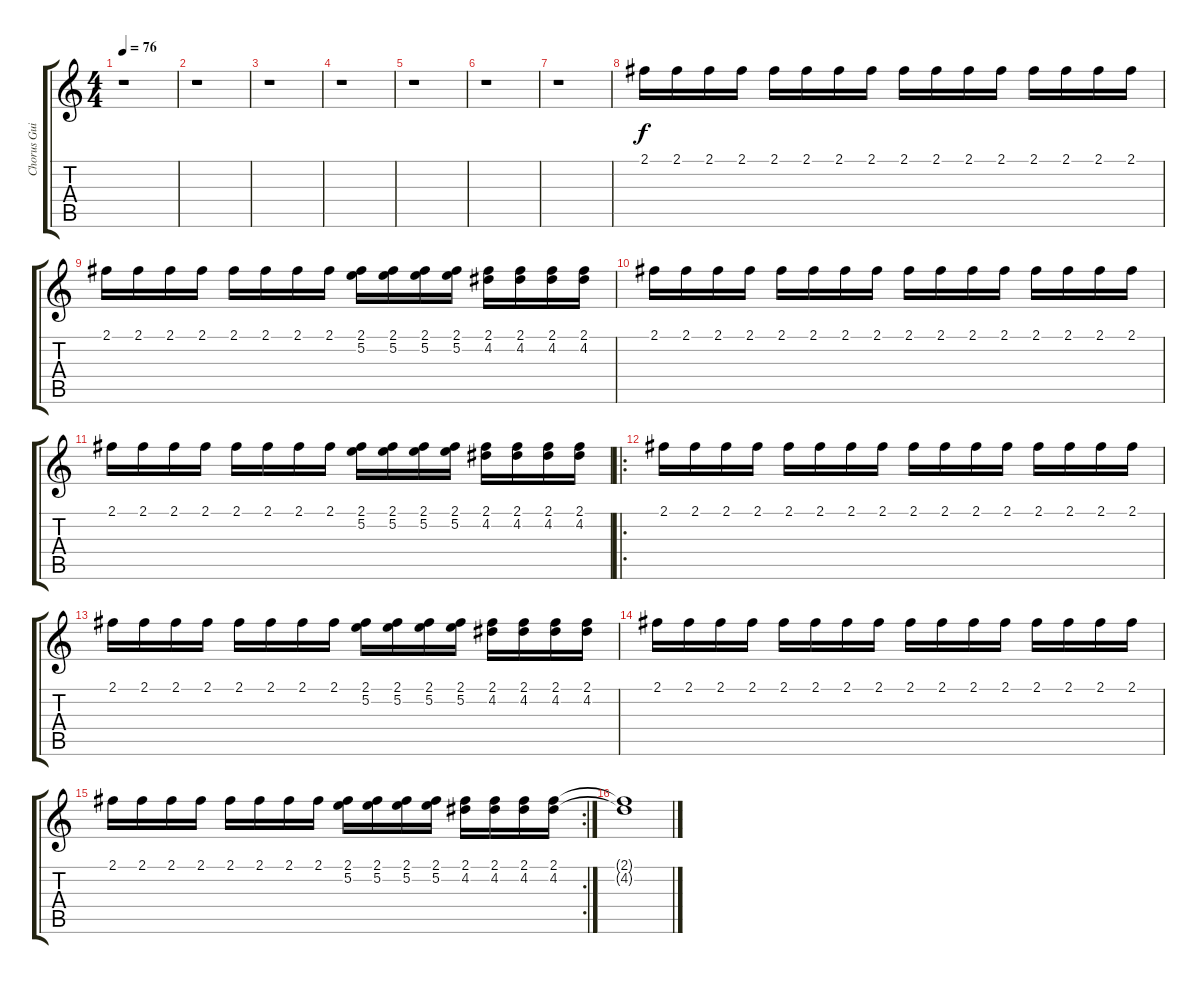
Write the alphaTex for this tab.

\track ("Chorus Guitar Riffs" "Chorus Gui") {instrument distortionguitar}
\staff {score tabs}
\tuning (E4 B3 G3 D3 A2 E2) {hide}
\ts (4 4)
\tempo 76
\clef g2
\ks c
r.1{dy f} |
r.1 |
r.1 |
r.1 |
r.1 |
r.1 |
r.1 |
2.1.16 2.1.16 2.1.16 2.1.16 2.1.16 2.1.16 2.1.16 2.1.16 2.1.16 2.1.16 2.1.16 2.1.16 2.1.16 2.1.16 2.1.16 2.1.16 |
2.1.16 2.1.16 2.1.16 2.1.16 2.1.16 2.1.16 2.1.16 2.1.16 (2.1 5.2).16 (2.1 5.2).16 (2.1 5.2).16 (2.1 5.2).16 (2.1 4.2).16 (2.1 4.2).16 (2.1 4.2).16 (2.1 4.2).16 |
2.1.16 2.1.16 2.1.16 2.1.16 2.1.16 2.1.16 2.1.16 2.1.16 2.1.16 2.1.16 2.1.16 2.1.16 2.1.16 2.1.16 2.1.16 2.1.16 |
2.1.16 2.1.16 2.1.16 2.1.16 2.1.16 2.1.16 2.1.16 2.1.16 (2.1 5.2).16 (2.1 5.2).16 (2.1 5.2).16 (2.1 5.2).16 (2.1 4.2).16 (2.1 4.2).16 (2.1 4.2).16 (2.1 4.2).16 |
\ro
2.1.16 2.1.16 2.1.16 2.1.16 2.1.16 2.1.16 2.1.16 2.1.16 2.1.16 2.1.16 2.1.16 2.1.16 2.1.16 2.1.16 2.1.16 2.1.16 |
2.1.16 2.1.16 2.1.16 2.1.16 2.1.16 2.1.16 2.1.16 2.1.16 (2.1 5.2).16 (2.1 5.2).16 (2.1 5.2).16 (2.1 5.2).16 (2.1 4.2).16 (2.1 4.2).16 (2.1 4.2).16 (2.1 4.2).16 |
2.1.16 2.1.16 2.1.16 2.1.16 2.1.16 2.1.16 2.1.16 2.1.16 2.1.16 2.1.16 2.1.16 2.1.16 2.1.16 2.1.16 2.1.16 2.1.16 |
\rc 2
2.1.16 2.1.16 2.1.16 2.1.16 2.1.16 2.1.16 2.1.16 2.1.16 (2.1 5.2).16 (2.1 5.2).16 (2.1 5.2).16 (2.1 5.2).16 (2.1 4.2).16 (2.1 4.2).16 (2.1 4.2).16 (2.1 4.2).16 |
(2.1{t} 4.2{t}).1
